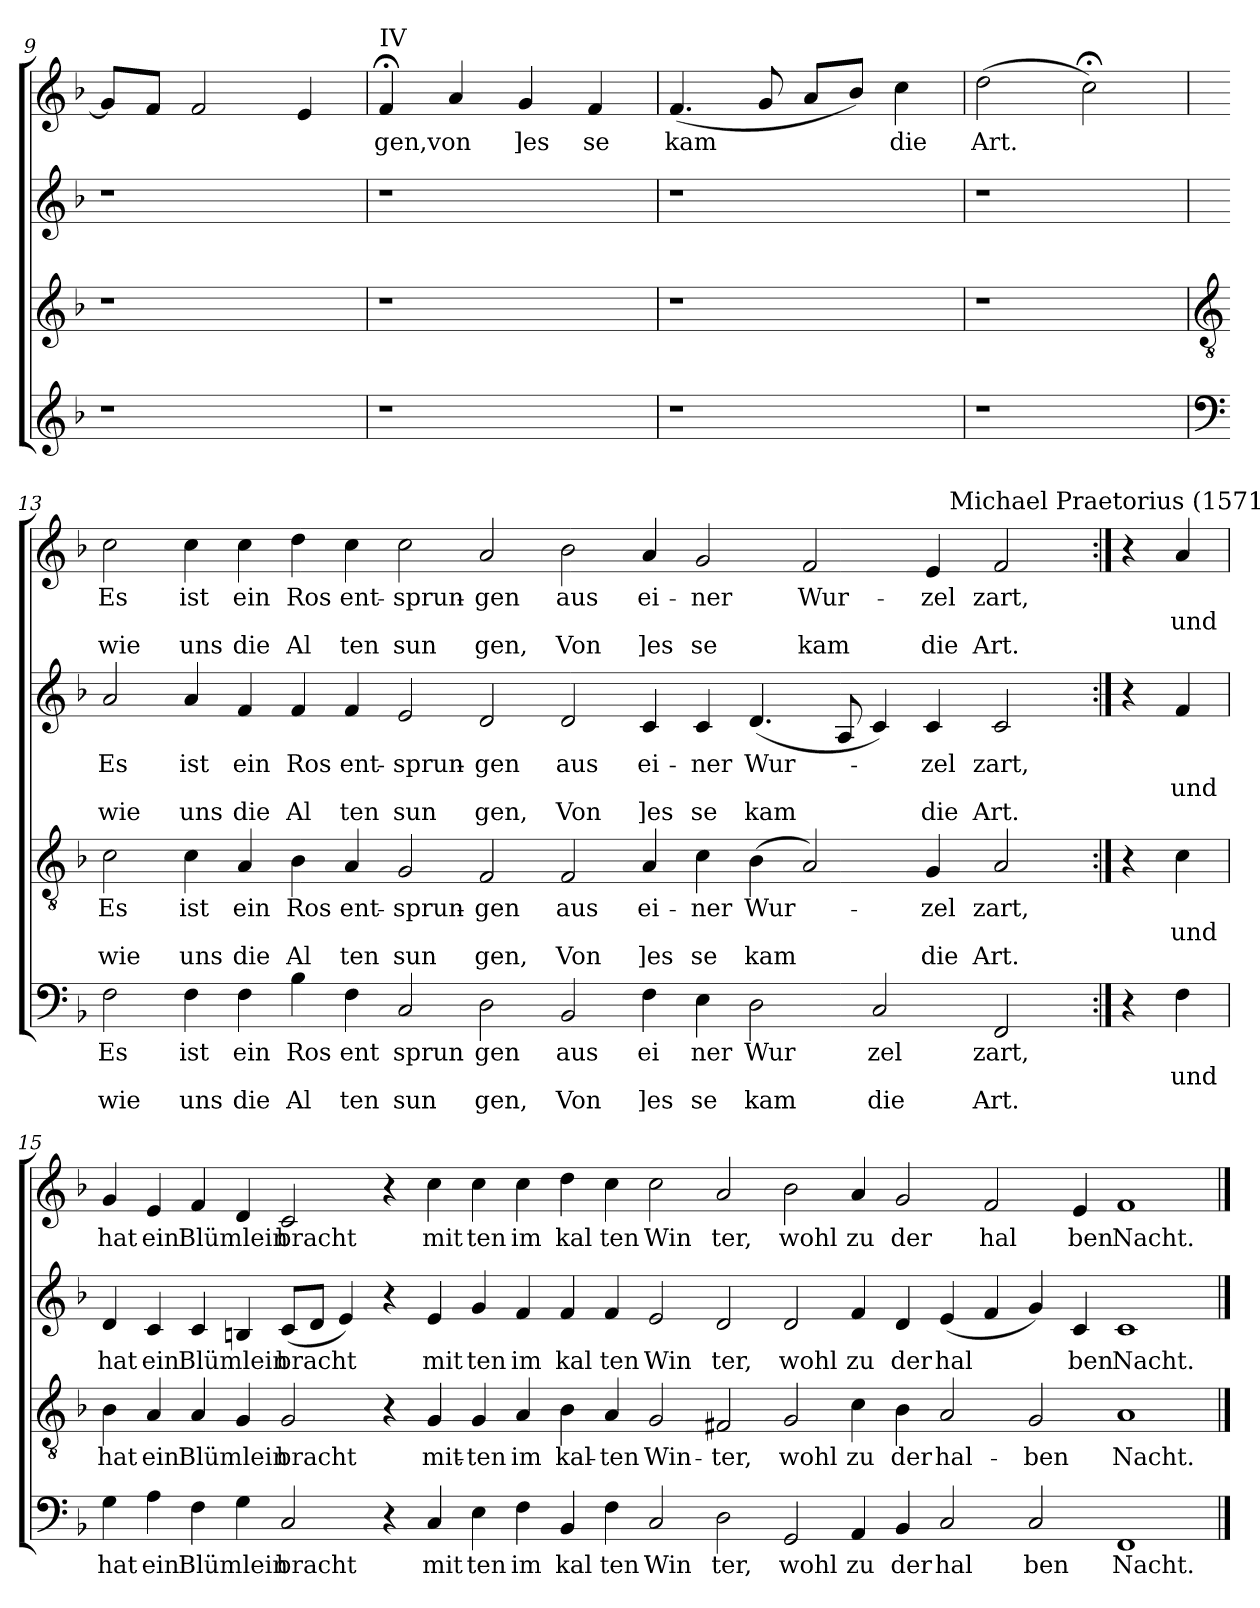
**kern	**text	**text	**text	**kern	**text	**text	**text	**kern	**text	**text	**text	**kern	**text	**text	**text
*part4	*part4	*part4	*part4	*part3	*part3	*part3	*part3	*part2	*part2	*part2	*part2	*part1	*part1	*part1	*part1
*staff4	*staff4	*staff4	*staff4	*staff3	*staff3	*staff3	*staff3	*staff2	*staff2	*staff2	*staff2	*staff1	*staff1	*staff1	*staff1
*clefG2	*	*	*	*clefG2	*	*	*	*clefG2	*	*	*	*clefG2	*	*	*
*k[b-]	*	*	*	*k[b-]	*	*	*	*k[b-]	*	*	*	*k[b-]	*	*	*
*F:	*	*	*	*F:	*	*	*	*F:	*	*	*	*F:	*	*	*
=9	=9	=9	=9	=9	=9	=9	=9	=9	=9	=9	=9	=9	=9	=9	=9
1r	.	.	.	1r	.	.	.	1r	.	.	.	8g/L]	.	.	.
.	.	.	.	.	.	.	.	.	.	.	.	8f/J	.	.	.
.	.	.	.	.	.	.	.	.	.	.	.	2f/	.	.	.
.	.	.	.	.	.	.	.	.	.	.	.	4e/	.	.	.
=10	=10	=10	=10	=10	=10	=10	=10	=10	=10	=10	=10	=10	=10	=10	=10
!	!	!	!	!	!	!	!	!	!	!	!	!LO:TX:a:t=IV	!	!	!
!	!	!	!	!	!	!	!	!	!	!	!	!	!LO:LY:b	!	!
1r	.	.	.	1r	.	.	.	1r	.	.	.	4f;/	gen,von	.	.
.	.	.	.	.	.	.	.	.	.	.	.	4a/	.	.	.
!	!	!	!	!	!	!	!	!	!	!	!	!	!LO:LY:b	!	!
.	.	.	.	.	.	.	.	.	.	.	.	4g/	]es	.	.
!	!	!	!	!	!	!	!	!	!	!	!	!	!LO:LY:b	!	!
.	.	.	.	.	.	.	.	.	.	.	.	4f/	se	.	.
=11	=11	=11	=11	=11	=11	=11	=11	=11	=11	=11	=11	=11	=11	=11	=11
!	!	!	!	!	!	!	!	!	!	!	!	!	!LO:LY:b	!	!
1r	.	.	.	1r	.	.	.	1r	.	.	.	(<4.f/	kam	.	.
.	.	.	.	.	.	.	.	.	.	.	.	8g/	.	.	.
.	.	.	.	.	.	.	.	.	.	.	.	8a/L	.	.	.
.	.	.	.	.	.	.	.	.	.	.	.	8b-/J)	.	.	.
!	!	!	!	!	!	!	!	!	!	!	!	!	!LO:LY:b	!	!
.	.	.	.	.	.	.	.	.	.	.	.	4cc\	die	.	.
=12	=12	=12	=12	=12	=12	=12	=12	=12	=12	=12	=12	=12	=12	=12	=12
!	!	!	!	!	!	!	!	!	!	!	!	!	!LO:LY:b	!	!
1r	.	.	.	1r	.	.	.	1r	.	.	.	(>2dd\	Art.	.	.
.	.	.	.	.	.	.	.	.	.	.	.	2cc;<\)	.	.	.
!!LO:LB:g=z
=13!	=13!	=13!	=13!	=13!	=13!	=13!	=13!	=13!	=13!	=13!	=13!	=13!	=13!	=13!	=13!
*clefF4	*	*	*	*clefGv2	*	*	*	*	*	*	*	*	*	*	*
!	!LO:LY:b	!	!LO:LY:b	!	!LO:LY:b	!	!LO:LY:b	!	!LO:LY:b	!	!LO:LY:b	!	!LO:LY:b	!	!LO:LY:b
*	*	*	*	*	*	*	*	*	*	*	*	*^	*	*	*
2F\	Es	.	wie	2c\	Es	.	wie	2a/	Es	.	wie	2cc\	1ryy	Es	.	wie
!	!LO:LY:b	!	!LO:LY:b	!	!LO:LY:b	!	!LO:LY:b	!	!LO:LY:b	!	!LO:LY:b	!	!	!LO:LY:b	!	!LO:LY:b
4F\	ist	.	uns	4c\	ist	.	uns	4a/	ist	.	uns	4cc\	.	ist	.	uns
!	!LO:LY:b	!	!LO:LY:b	!	!LO:LY:b	!	!LO:LY:b	!	!LO:LY:b	!	!LO:LY:b	!	!	!LO:LY:b	!	!LO:LY:b
4F\	ein	.	die	4A/	ein	.	die	4f/	ein	.	die	4cc\	.	ein	.	die
!	!LO:LY:b	!	!LO:LY:b	!	!LO:LY:b	!	!LO:LY:b	!	!LO:LY:b	!	!LO:LY:b	!	!	!LO:LY:b	!	!LO:LY:b
4B-\	Ros	.	Al	4B-\	Ros	.	Al	4f/	Ros	.	Al	4dd\	1ryy	Ros	.	Al
!	!LO:LY:b	!	!LO:LY:b	!	!LO:LY:b	!	!LO:LY:b	!	!LO:LY:b	!	!LO:LY:b	!	!	!LO:LY:b	!	!LO:LY:b
4F\	ent	.	ten	4A/	ent-	.	ten	4f/	ent-	.	ten	4cc\	.	ent-	.	ten
!	!LO:LY:b	!	!LO:LY:b	!	!LO:LY:b	!	!LO:LY:b	!	!LO:LY:b	!	!LO:LY:b	!	!	!LO:LY:b	!	!LO:LY:b
2C/	sprun	.	sun	2G/	-sprun-	.	sun	2e/	-sprun-	.	sun	2cc\	.	-sprun-	.	sun
!	!LO:LY:b	!	!LO:LY:b	!	!LO:LY:b	!	!LO:LY:b	!	!LO:LY:b	!	!LO:LY:b	!	!	!LO:LY:b	!	!LO:LY:b
2D\	gen	.	gen,	2F/	-gen	.	gen,	2d/	-gen	.	gen,	2a/	1ryy	-gen	.	gen,
!	!LO:LY:b	!	!LO:LY:b	!	!LO:LY:b	!	!LO:LY:b	!	!LO:LY:b	!	!LO:LY:b	!	!	!LO:LY:b	!	!LO:LY:b
2BB-/	aus	.	Von	2F/	aus	.	Von	2d/	aus	.	Von	2b-\	.	aus	.	Von
!	!LO:LY:b	!	!LO:LY:b	!	!LO:LY:b	!	!LO:LY:b	!	!LO:LY:b	!	!LO:LY:b	!	!	!LO:LY:b	!	!LO:LY:b
4F\	ei	.	]es	4A/	ei-	.	]es	4c/	ei-	.	]es	4a/	1ryy	ei-	.	]es
!	!LO:LY:b	!	!LO:LY:b	!	!LO:LY:b	!	!LO:LY:b	!	!LO:LY:b	!	!LO:LY:b	!	!	!LO:LY:b	!	!LO:LY:b
4E\	ner	.	se	4c\	-ner	.	se	4c/	-ner	.	se	2g/	.	-ner	.	se
!	!LO:LY:b	!	!LO:LY:b	!	!LO:LY:b	!	!LO:LY:b	!	!LO:LY:b	!	!LO:LY:b	!	!	!	!	!
2D\	Wur	.	kam	(>4B-\	Wur-	.	kam	(<4.d/	Wur-	.	kam	.	.	.	.	.
!	!	!	!	!	!	!	!	!	!	!	!	!	!	!LO:LY:b	!	!LO:LY:b
.	.	.	.	2A/)	.	.	.	.	.	.	.	2f/	.	Wur-	.	kam
.	.	.	.	.	.	.	.	8A/	.	.	.	.	.	.	.	.
!	!LO:LY:b	!	!LO:LY:b	!	!	!	!	!	!	!	!	!	!	!	!	!
2C/	zel	.	die	.	.	.	.	4c/)	.	.	.	.	4ryy	.	.	.
!	!	!	!	!	!LO:LY:b	!	!LO:LY:b	!	!LO:LY:b	!	!LO:LY:b	!	!	!LO:LY:b	!	!LO:LY:b
.	.	.	.	4G/	-zel	.	die	4c/	-zel	.	die	4e/	16ryy	-zel	.	die
!	!	!	!	!	!	!	!	!	!	!	!	!	!LO:TX:a:t=Michael Praetorius (1571 – 1621)	!	!	!
.	.	.	.	.	.	.	.	.	.	.	.	.	2ryy	.	.	.
!	!LO:LY:b	!	!LO:LY:b	!	!LO:LY:b	!	!LO:LY:b	!	!LO:LY:b	!	!LO:LY:b	!	!	!LO:LY:b	!	!LO:LY:b
2FF/	zart,	.	Art.	2A/	zart,	.	Art.	2c/	zart,	.	Art.	2f/	.	zart,	.	Art.
.	.	.	.	.	.	.	.	.	.	.	.	.	8.ryy	.	.	.
*	*	*	*	*	*	*	*	*	*	*	*	*v	*v	*	*	*
=14:|!	=14:|!	=14:|!	=14:|!	=14:|!	=14:|!	=14:|!	=14:|!	=14:|!	=14:|!	=14:|!	=14:|!	=14:|!	=14:|!	=14:|!	=14:|!
4r	.	.	.	4r	.	.	.	4r	.	.	.	4r	.	.	.
!	!	!LO:LY:b	!	!	!	!LO:LY:b	!	!	!	!LO:LY:b	!	!	!	!LO:LY:b	!
4F\	.	und	.	4c\	.	und	.	4f/	.	und	.	4a/	.	und	.
!!LO:LB:g=z
=15	=15	=15	=15	=15	=15	=15	=15	=15	=15	=15	=15	=15	=15	=15	=15
!	!LO:LY:b	!	!	!	!LO:LY:b	!	!	!	!LO:LY:b	!	!	!	!LO:LY:b	!	!
4G\	hat	.	.	4B-\	hat	.	.	4d/	hat	.	.	4g/	hat	.	.
!	!LO:LY:b	!	!	!	!LO:LY:b	!	!	!	!LO:LY:b	!	!	!	!LO:LY:b	!	!
4A\	ein	.	.	4A/	ein	.	.	4c/	ein	.	.	4e/	ein	.	.
!	!LO:LY:b	!	!	!	!LO:LY:b	!	!	!	!LO:LY:b	!	!	!	!LO:LY:b	!	!
4F\	Blümlein	.	.	4A/	Blümlein	.	.	4c/	Blümlein	.	.	4f/	Blümlein	.	.
4G\	.	.	.	4G/	.	.	.	4Bn/	.	.	.	4d/	.	.	.
!	!LO:LY:b	!	!	!	!LO:LY:b	!	!	!	!LO:LY:b	!	!	!	!LO:LY:b	!	!
2C/	bracht	.	.	2G/	bracht	.	.	(<8c/L	bracht	.	.	2c/	bracht	.	.
.	.	.	.	.	.	.	.	8d/J	.	.	.	.	.	.	.
.	.	.	.	.	.	.	.	4e/)	.	.	.	.	.	.	.
4r	.	.	.	4r	.	.	.	4r	.	.	.	4r	.	.	.
!	!LO:LY:b	!	!	!	!LO:LY:b	!	!	!	!LO:LY:b	!	!	!	!LO:LY:b	!	!
4C/	mit	.	.	4G/	mit-	.	.	4e/	mit	.	.	4cc\	mit	.	.
!	!LO:LY:b	!	!	!	!LO:LY:b	!	!	!	!LO:LY:b	!	!	!	!LO:LY:b	!	!
4E\	ten	.	.	4G/	-ten	.	.	4g/	ten	.	.	4cc\	ten	.	.
!	!LO:LY:b	!	!	!	!LO:LY:b	!	!	!	!LO:LY:b	!	!	!	!LO:LY:b	!	!
4F\	im	.	.	4A/	im	.	.	4f/	im	.	.	4cc\	im	.	.
!	!LO:LY:b	!	!	!	!LO:LY:b	!	!	!	!LO:LY:b	!	!	!	!LO:LY:b	!	!
4BB-/	kal	.	.	4B-\	kal-	.	.	4f/	kal	.	.	4dd\	kal	.	.
!	!LO:LY:b	!	!	!	!LO:LY:b	!	!	!	!LO:LY:b	!	!	!	!LO:LY:b	!	!
4F\	ten	.	.	4A/	-ten	.	.	4f/	ten	.	.	4cc\	ten	.	.
!	!LO:LY:b	!	!	!	!LO:LY:b	!	!	!	!LO:LY:b	!	!	!	!LO:LY:b	!	!
2C/	Win	.	.	2G/	Win-	.	.	2e/	Win	.	.	2cc\	Win	.	.
!	!LO:LY:b	!	!	!	!LO:LY:b	!	!	!	!LO:LY:b	!	!	!	!LO:LY:b	!	!
2D\	ter,	.	.	2F#X/	-ter,	.	.	2d/	ter,	.	.	2a/	ter,	.	.
!	!LO:LY:b	!	!	!	!LO:LY:b	!	!	!	!LO:LY:b	!	!	!	!LO:LY:b	!	!
2GG/	wohl	.	.	2G/	wohl	.	.	2d/	wohl	.	.	2b-\	wohl	.	.
!	!LO:LY:b	!	!	!	!LO:LY:b	!	!	!	!LO:LY:b	!	!	!	!LO:LY:b	!	!
4AA/	zu	.	.	4c\	zu	.	.	4f/	zu	.	.	4a/	zu	.	.
!	!LO:LY:b	!	!	!	!LO:LY:b	!	!	!	!LO:LY:b	!	!	!	!LO:LY:b	!	!
4BB-/	der	.	.	4B-\	der	.	.	4d/	der	.	.	2g/	der	.	.
!	!LO:LY:b	!	!	!	!LO:LY:b	!	!	!	!LO:LY:b	!	!	!	!	!	!
2C/	hal	.	.	2A/	hal-	.	.	(<4e/	hal	.	.	.	.	.	.
!	!	!	!	!	!	!	!	!	!	!	!	!	!LO:LY:b	!	!
.	.	.	.	.	.	.	.	4f/	.	.	.	2f/	hal	.	.
!	!LO:LY:b	!	!	!	!LO:LY:b	!	!	!	!	!	!	!	!	!	!
2C/	ben	.	.	2G/	-ben	.	.	4g/)	.	.	.	.	.	.	.
!	!	!	!	!	!	!	!	!	!LO:LY:b	!	!	!	!LO:LY:b	!	!
.	.	.	.	.	.	.	.	4c/	ben	.	.	4e/	ben	.	.
!	!LO:LY:b	!	!	!	!LO:LY:b	!	!	!	!LO:LY:b	!	!	!	!LO:LY:b	!	!
1FF	Nacht.	.	.	1A	Nacht.	.	.	1c	Nacht.	.	.	1f	Nacht.	.	.
==	==	==	==	==	==	==	==	==	==	==	==	==	==	==	==
*-	*-	*-	*-	*-	*-	*-	*-	*-	*-	*-	*-	*-	*-	*-	*-
